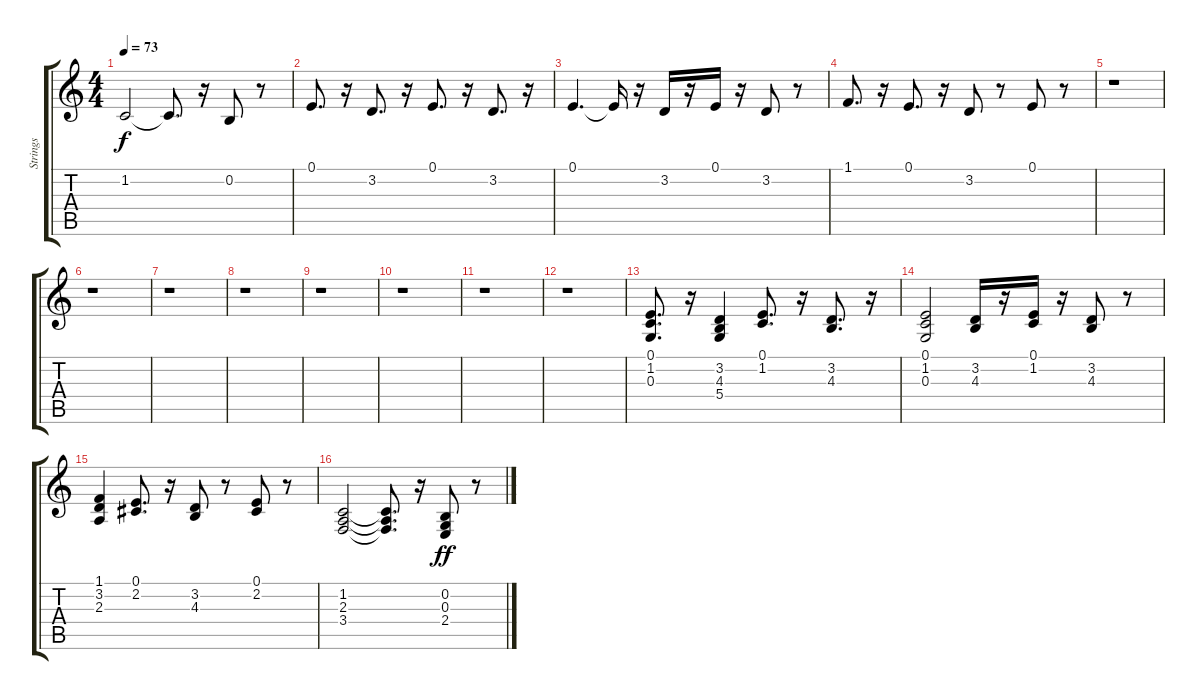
\track ("Strings" "Strings") {instrument stringensemble1}
\staff {score tabs}
\tuning (E4 B3 G3 D3 A2 E2) {hide}
\ts (4 4)
\tempo 73
\clef g2
\ks c
1.2.2{dy f} 1.2{t}.8{d} r.16 0.2.8 r.8 |
0.1.8{d} r.16 3.2.8{d} r.16 0.1.8{d} r.16 3.2.8{d} r.16 |
0.1.4{d} 0.1{t}.16 r.16 3.2.16 r.16 0.1.16 r.16 3.2.8 r.8 |
1.1.8{d} r.16 0.1.8{d} r.16 3.2.8 r.8 0.1.8 r.8 |
r.1 |
r.1 |
r.1 |
r.1 |
r.1 |
r.1 |
r.1 |
r.1 |
(0.1 1.2 0.3).8{d} r.16 (3.2 4.3 5.4).4 (0.1 1.2).8{d} r.16 (3.2 4.3).8{d} r.16 |
(0.1 1.2 0.3).2 (3.2 4.3).16 r.16 (0.1 1.2).16 r.16 (3.2 4.3).8 r.8 |
(1.1 3.2 2.3).4 (0.1 2.2).8{d} r.16 (3.2 4.3).8 r.8 (0.1 2.2).8 r.8 |
(1.2 2.3 3.4).2 (1.2{t} 2.3{t} 3.4{t}).8{d} r.16 (0.2 0.3 2.4).8{dy ff} r.8
